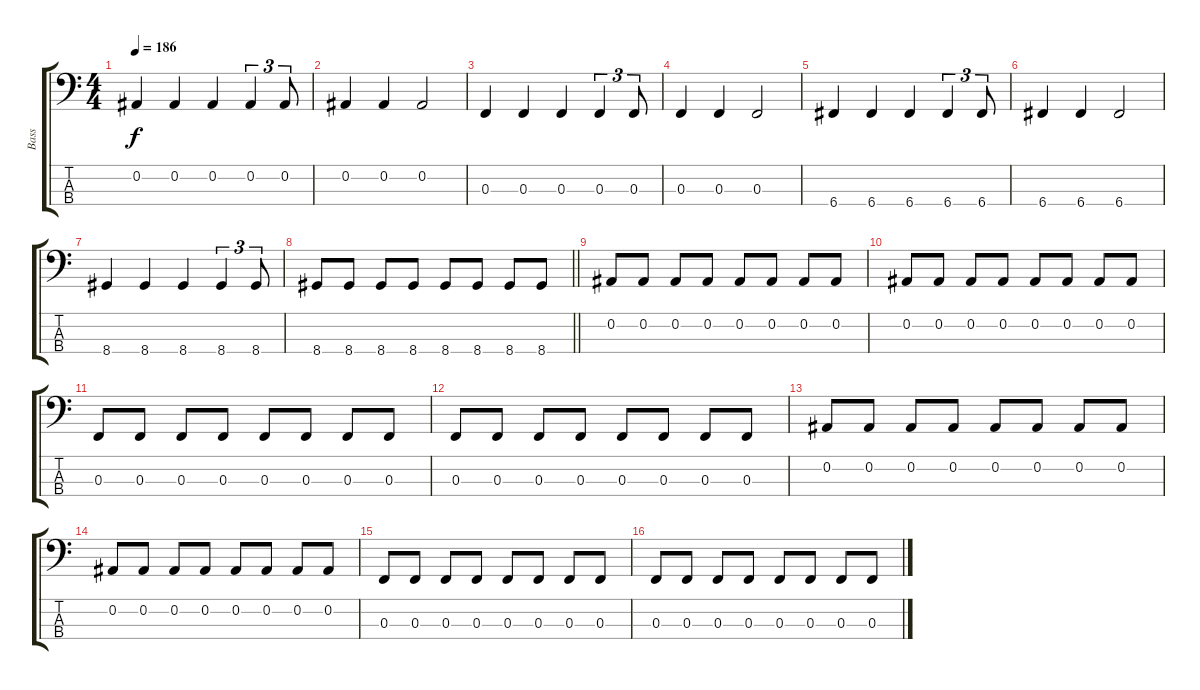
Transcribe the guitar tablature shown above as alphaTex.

\track ("Bass" "Bass") {instrument electricbasspick}
\staff {score tabs}
\tuning (Eb2 Bb1 F1 C1) {hide}
\ts (4 4)
\tempo 186
\clef f4
\ks c
0.2.4{dy f} 0.2.4 0.2.4 0.2.4{tu (3 2)} 0.2.8{tu (3 2)} |
0.2.4 0.2.4 0.2.2 |
0.3.4 0.3.4 0.3.4 0.3.4{tu (3 2)} 0.3.8{tu (3 2)} |
0.3.4 0.3.4 0.3.2 |
6.4.4 6.4.4 6.4.4 6.4.4{tu (3 2)} 6.4.8{tu (3 2)} |
6.4.4 6.4.4 6.4.2 |
8.4.4 8.4.4 8.4.4 8.4.4{tu (3 2)} 8.4.8{tu (3 2)} |
\barLineRight lightlight
8.4.8 8.4.8 8.4.8 8.4.8 8.4.8 8.4.8 8.4.8 8.4.8 |
\section ("" "")
0.2.8 0.2.8 0.2.8 0.2.8 0.2.8 0.2.8 0.2.8 0.2.8 |
0.2.8 0.2.8 0.2.8 0.2.8 0.2.8 0.2.8 0.2.8 0.2.8 |
0.3.8 0.3.8 0.3.8 0.3.8 0.3.8 0.3.8 0.3.8 0.3.8 |
0.3.8 0.3.8 0.3.8 0.3.8 0.3.8 0.3.8 0.3.8 0.3.8 |
0.2.8 0.2.8 0.2.8 0.2.8 0.2.8 0.2.8 0.2.8 0.2.8 |
0.2.8 0.2.8 0.2.8 0.2.8 0.2.8 0.2.8 0.2.8 0.2.8 |
0.3.8 0.3.8 0.3.8 0.3.8 0.3.8 0.3.8 0.3.8 0.3.8 |
0.3.8 0.3.8 0.3.8 0.3.8 0.3.8 0.3.8 0.3.8 0.3.8
